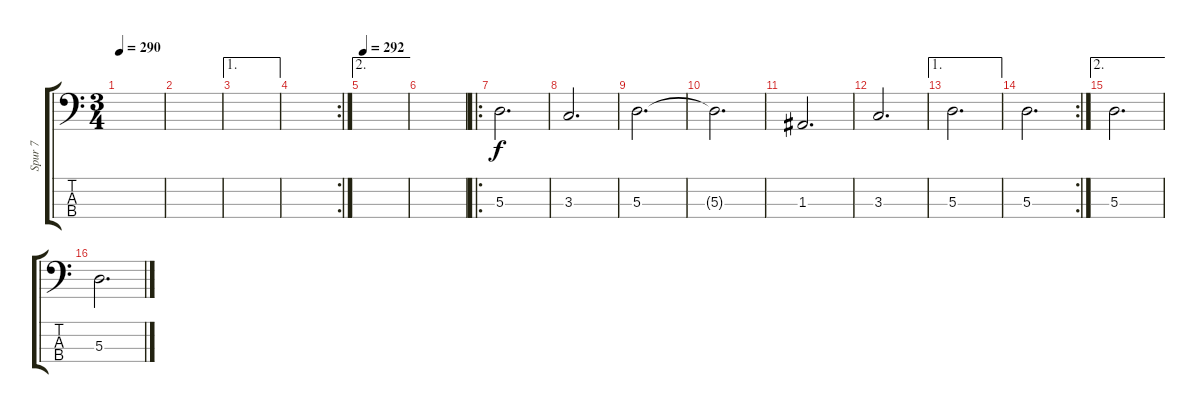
\track ("Spur 7" "Spur 7") {instrument electricbassfinger}
\staff {score tabs}
\tuning (G2 D2 A1 E1) {hide}
\ts (3 4)
\tempo 290
\clef f4
\ks c
|
|
\ae 1
|
\rc 2
|
\ae 2
\tempo 292
|
|
\ro
5.3.2{d} |
3.3.2{d} |
5.3.2{d} |
5.3{t}.2{d} |
1.3.2{d} |
3.3.2{d} |
\ae 1
5.3.2{d} |
\rc 2
5.3.2{d} |
\ae 2
5.3.2{d} |
5.3.2{d}
